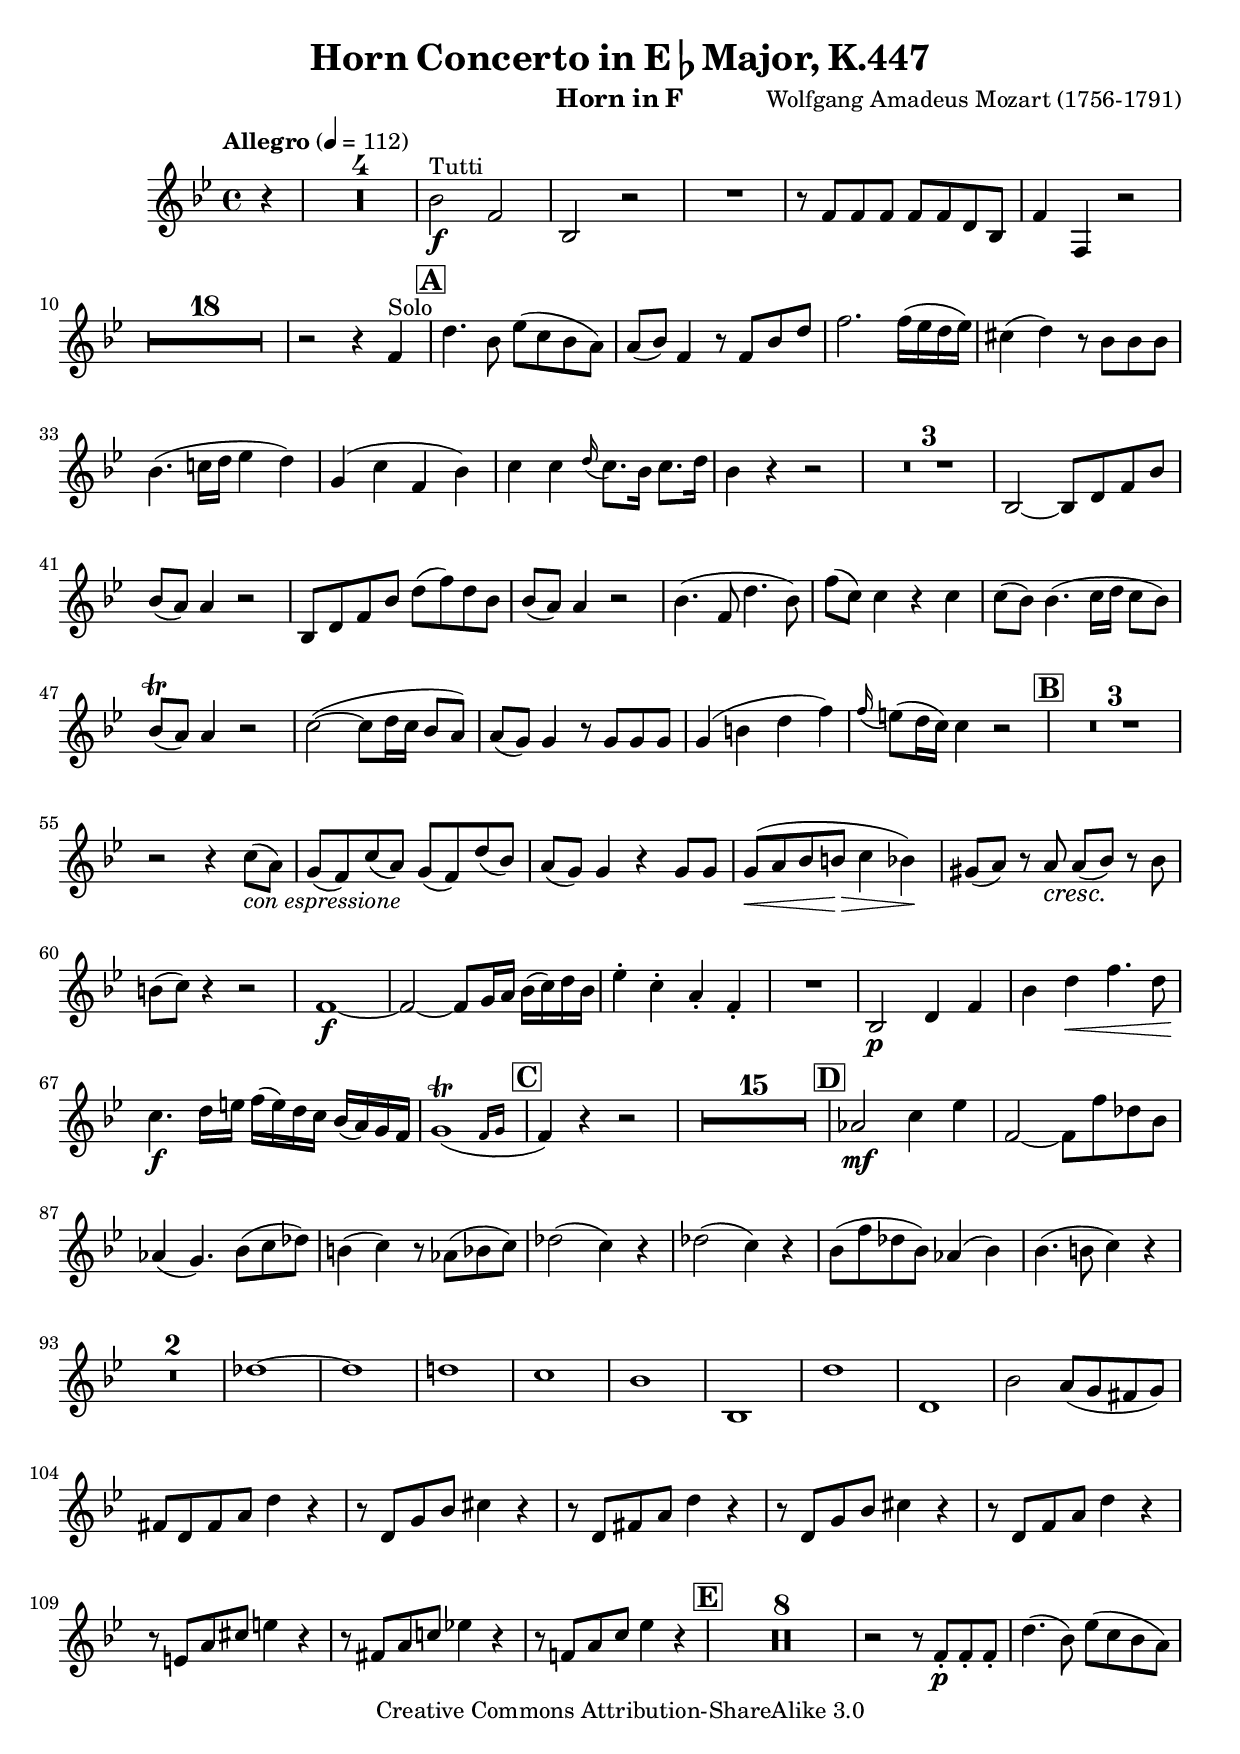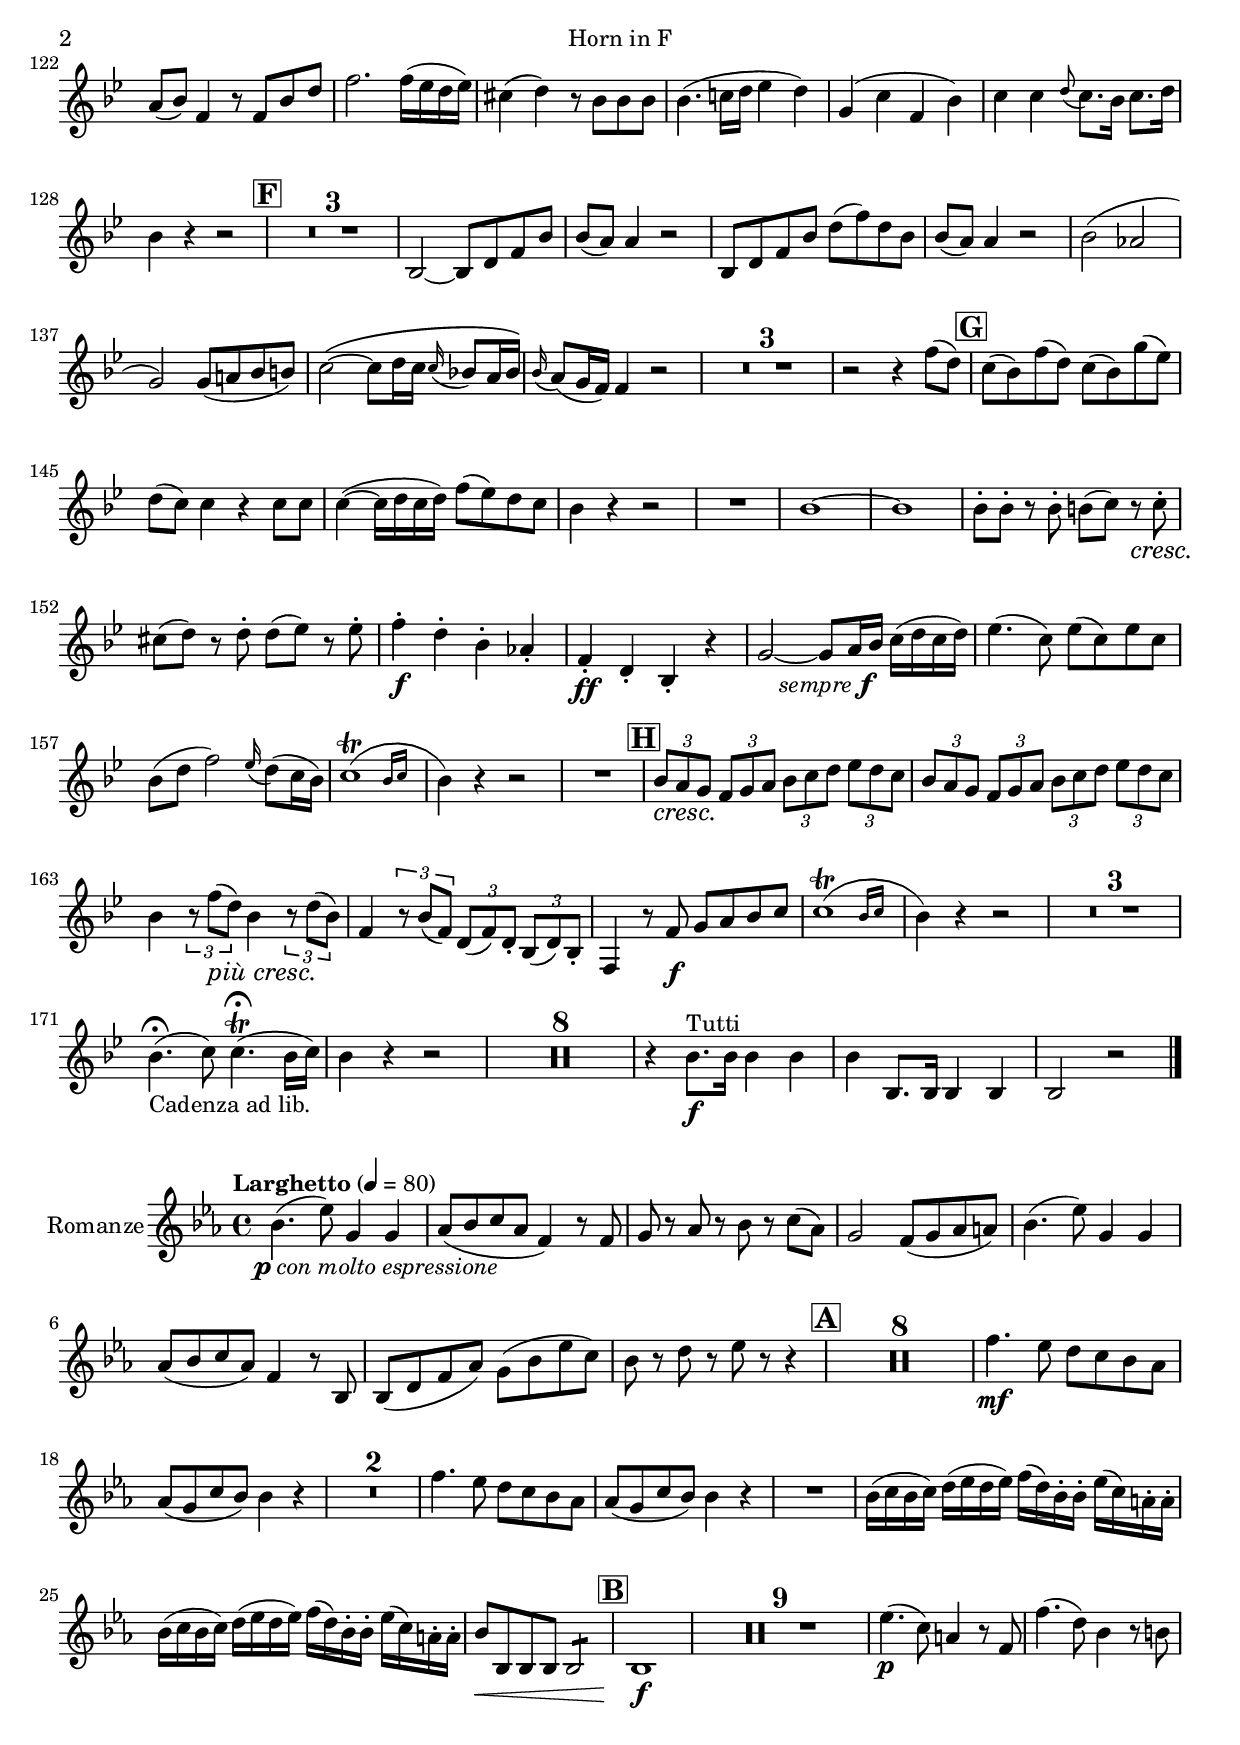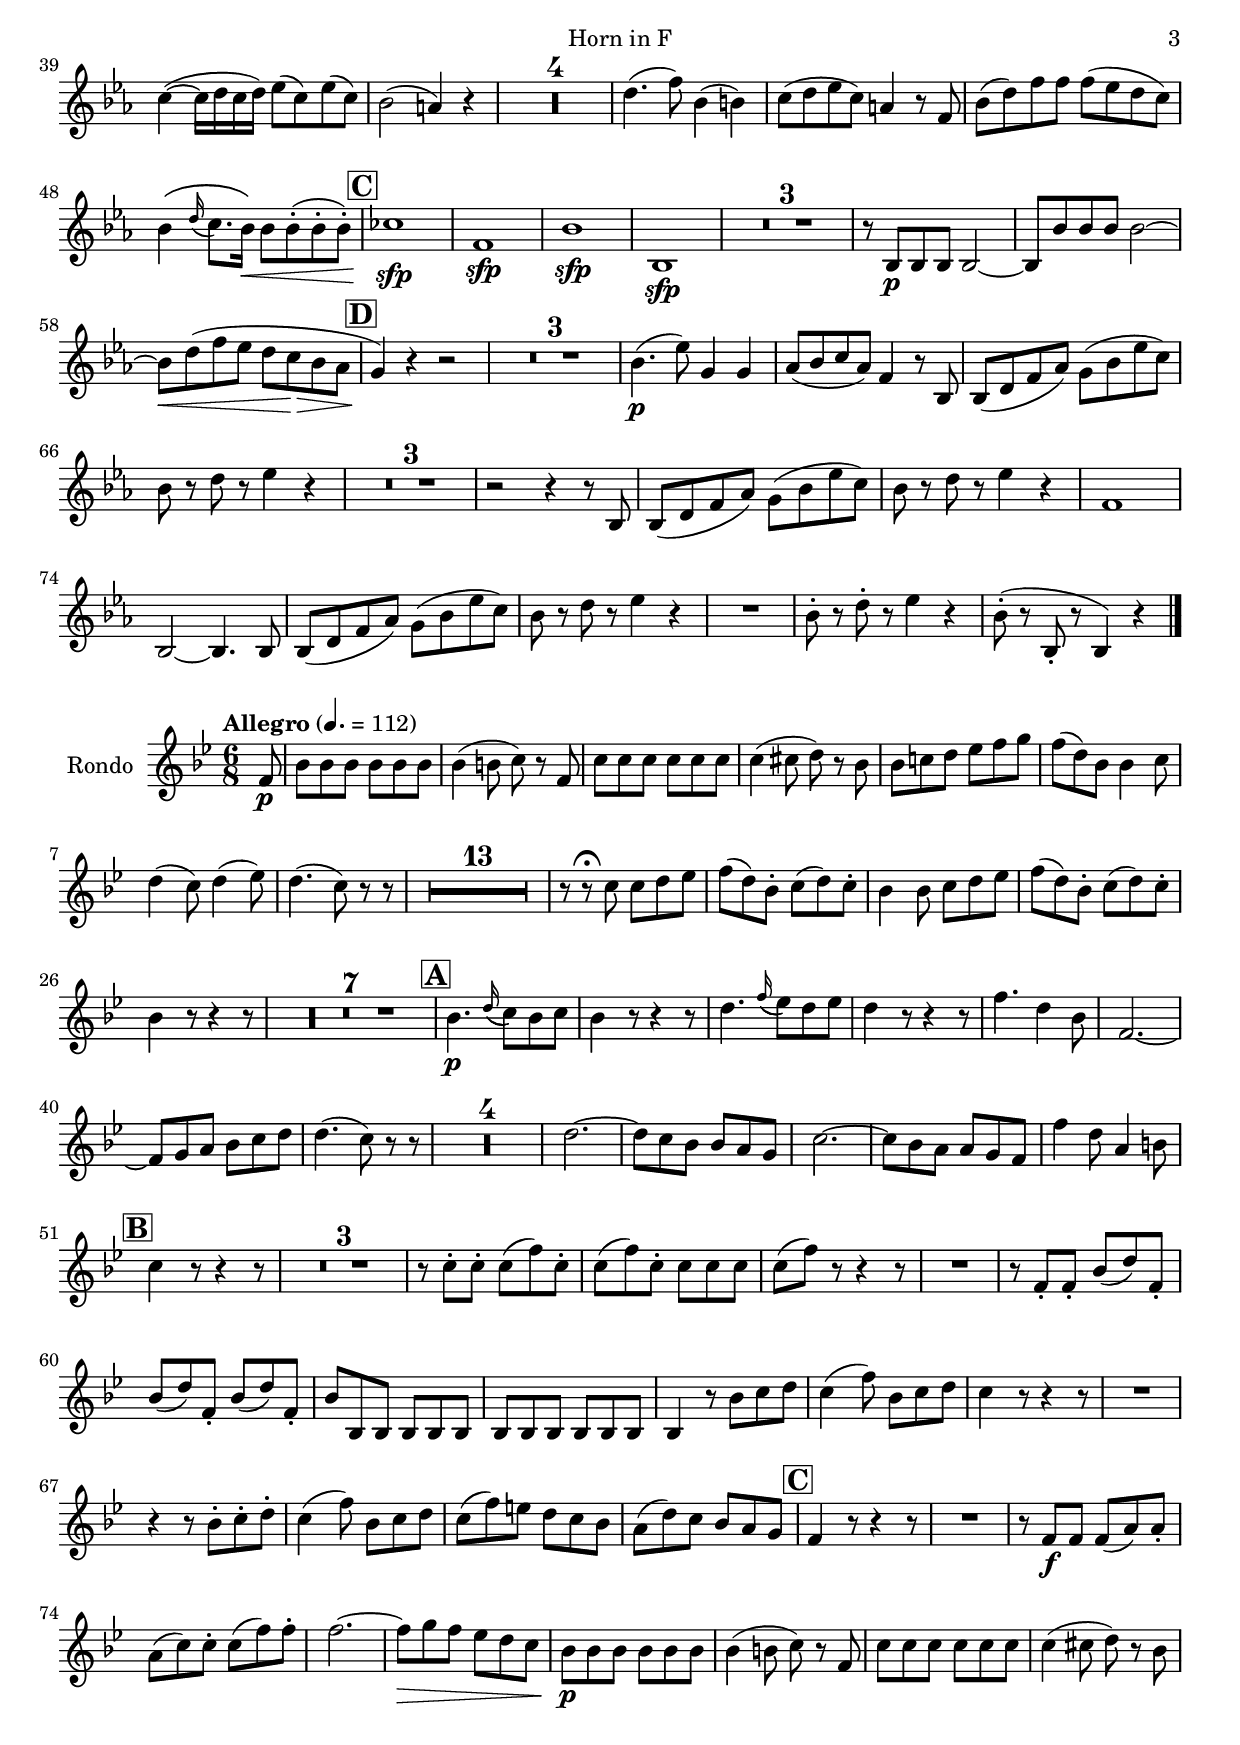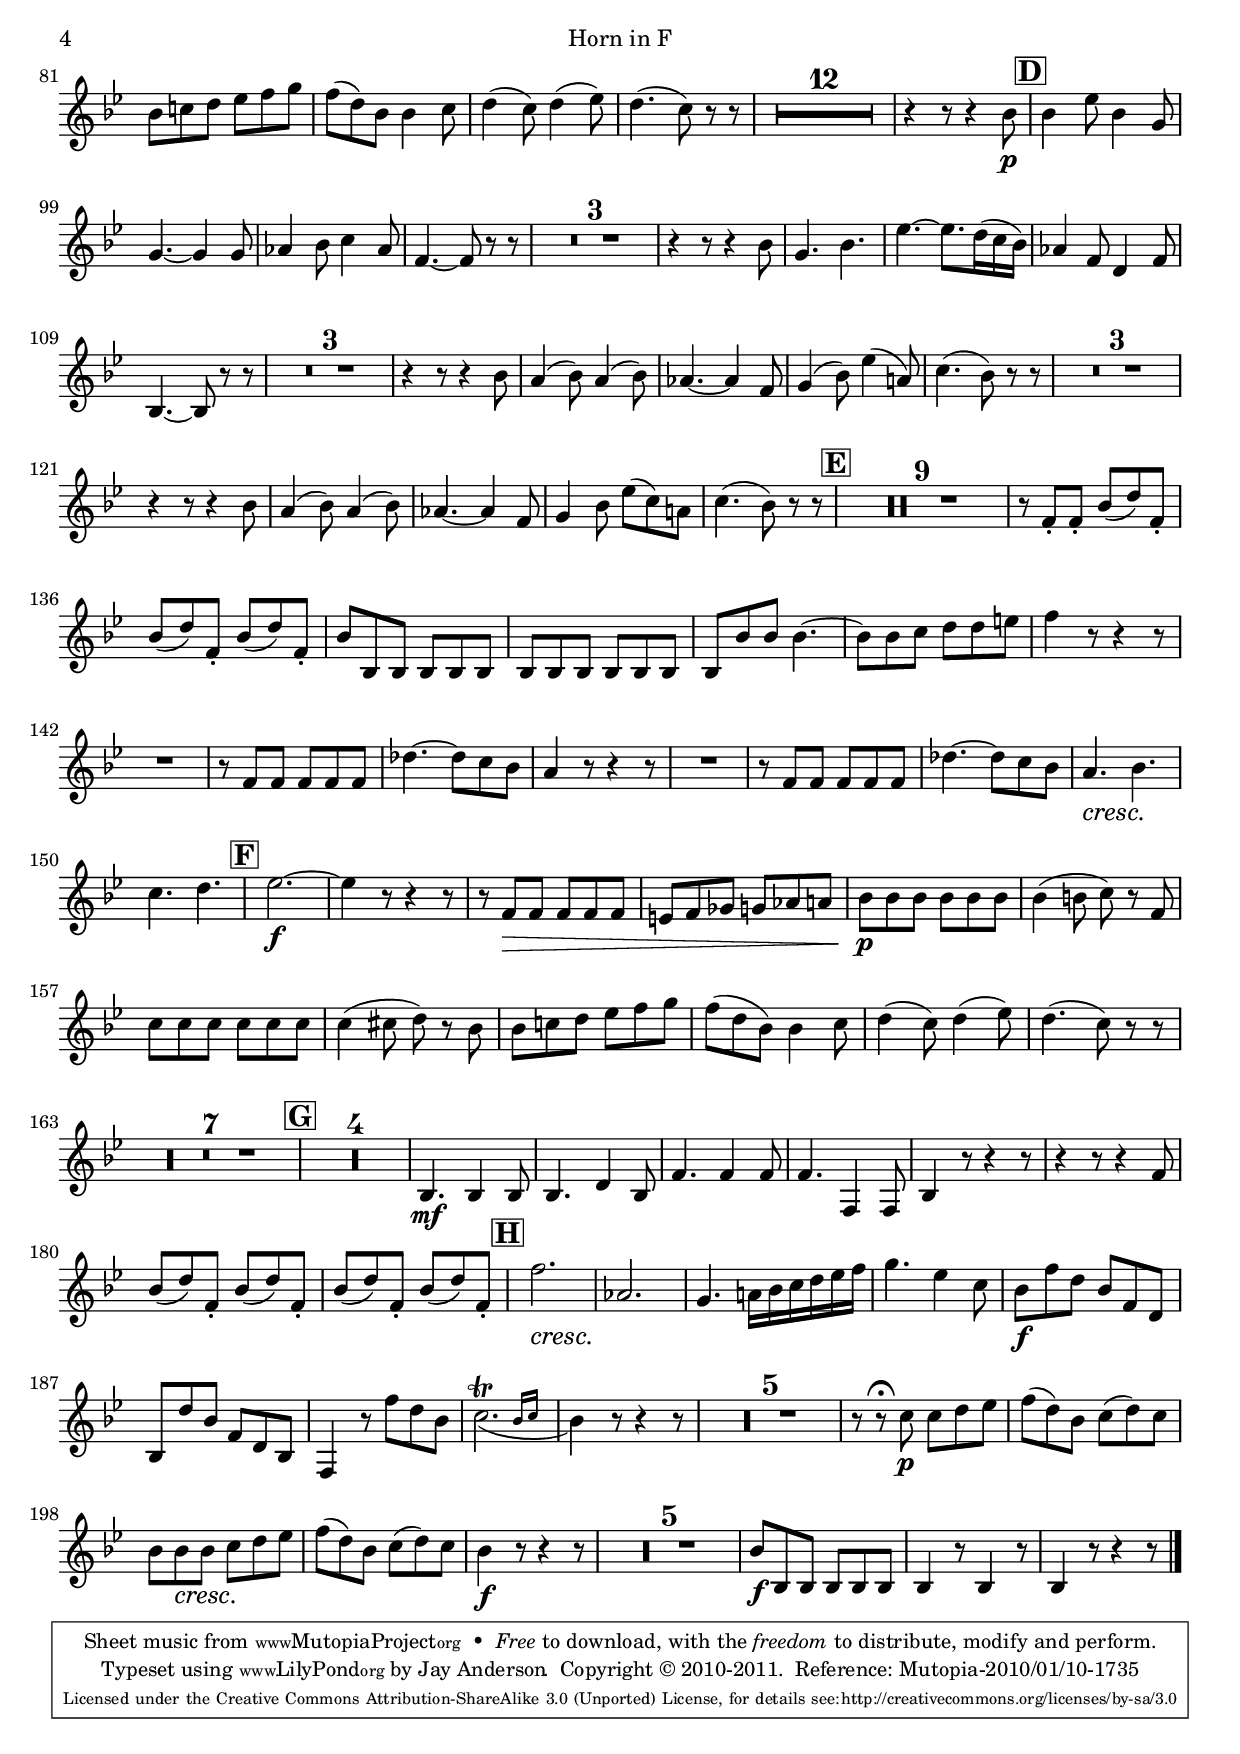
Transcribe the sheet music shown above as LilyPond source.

\version "2.13.50"

\include "defs.ily"
\version "2.13.50"

hornAllegro = \relative c''
{
  \key c \major
  \transposition ees
  r4 |
  R1*4 |
  c2\f^\tutti g |
  c, r |
  R1 |
  r8 g' g g g g e c |
  g'4 g, r2 |
  R1*18
  r2 r4 g'4^\solo |

  %A
  e'4. c8 f( d c b) |
  b( c) g4 r8 g c e |
  g2. g16( f e f) |
  dis4( e4) r8 c8 c c |
  c4.( d16 e f4 e) |
  a,( d g, c) |
  d d \appoggiatura e16 d8. c16 d8. e16 |
  c4 r r2 |
  R1*3 |
  c,2~ c8 e g c |
  c( b) b4 r2 |
  c,8 e g c e( g) e c |
  c( b) b4 r2 |
  c4.( g8 e'4. c8) |
  g'( d) d4 r4 d |
  d8( c) c4.( d16 e d8 c) |
  c8(\trill b) b4 r2 |
  d2~( d8 e16 d c8 b) |
  b( a) a4 r8 a a a |
  a4( cis e g) |
  \appoggiatura g16 fis8( e16 d) d4 r2 |

  %B
  R1*3
  r2 r4 d8(_\conEspressione b) |
  a( g) d'( b) a( g) e'( c) |
  b8( a) a4 r4 a8 a |
  a(\< b c cis\> d4 c\!) |
  ais8( b) r8 b\justCresc b( c) r c |
  cis( d)\! r4 r2 |
  g,1~\f |
  g2~ g8 a16 b c( d) e c |
  f4-. d-. b-. g-. |
  R1 |
  c,2\p e4 g |
  c e\< g4. e8 |
  d4.\f e16 fis g( fis) e d c( b) a g |
  \afterGrace a1(\trill {g16[ a]} |

  %C
  g4) r r2
  R1*15

  %D
  bes2\mf d4 f |
  g,2~ g8 g' ees c |
  bes4( a4.) c8( d ees) |
  cis4( d) r8 bes( c d) |
  ees2( d4) r |
  ees2( d4) r |
  c8( g' ees c) bes4( c) |
  c4.( cis8 d4) r |
  R1*2 |
  ees1~ |
  ees1 |
  e |
  d |
  c |
  c, |
  e' |
  e, |
  c'2 b8( a gis a) |
  gis8 e gis b e4 r |
  r8 e, a c dis4 r |
  r8 e, gis b e4 r |
  r8 e, a c dis4 r |
  r8 e, g b e4 r |
  r8 fis, b dis fis4 r |
  r8 gis, b d f4 r |
  r8 g, b d f4 r |

  %E
  R1*8 |
  r2 r8 g,-.\p g-. g-. |
  e'4.( c8) f( d c b) |
  b( c) g4 r8 g c e |
  g2. g16( f e f) |
  dis4( e) r8 c c c |
  c4.( d16 e f4 e) |
  a,( d g, c) |
  d d \appoggiatura e8 d8. c16 d8. e16 |
  c4 r r2 |

  %F
  R1*3 |
  c,2~ c8 e g c |
  c8( b) b4 r2 |
  c,8 e g c e( g) e c |
  c( b) b4 r2 |
  c2( bes |
  a) a8( b c cis) |
  d2~\( d8 e16 d \appoggiatura d16 c8 b16 c\) |
  \appoggiatura c16 b8( a16 g) g4 r2 |
  R1*3 |
  r2 r4 g'8( e) |

  %G
  d( c) g'( e) d( c) a'( f) |
  e( d) d4 r d8 d |
  d4~( d16 e d e) g8( f) e d |
  c4 r r2 |
  R1 |
  c1~ |
  c |
  c8-. c-. r c-. cis( d) r\justCresc d-. |
  dis( e) r e-. e( f) r f-. |
  g4-.\f e-. c-. bes-. |
  g-.\ff e-. c-. r |
  a'2~ a8\sempreF b16 c d( e d e) |
  f4.( d8) f8( d) f d |
  c( e g2) \appoggiatura f16 e8( d16 c) |
  \afterGrace d1\trill( {c16[ d]} |
  c4) r r2 |
  R1 |

  %H
  \times 2/3 { c8\justCresc b a } \times 2/3 { g a b } \times 2/3 { c d e } \times 2/3 { f e d } |
  \times 2/3 { c b a } \times 2/3 { g a b } \times 2/3 { c d e } \times 2/3 { f e d } |
  c4 \times 2/3 { r8 g'(\justPiuCresc e)} c4 \times 2/3 { r8 e( c)} |
  g4 \times 2/3 { r8 c8( g) } \times 2/3 { e( g) e-. } \times 2/3 { c( e) c-. }|
  g4 r8 g'\f a b c d|

  \afterGrace d1(\trill {c16[ d]}
  c4) r r2 |
  R1*3 |

  c4.(\fermata_\cadenzaAdLib d8) d4.(\trill\fermata c16 d) |
  c4 r r2 |
  R1*8 |
  r4 c8.\f^\tutti c16 c4 c |
  c c,8. c16 c4 c |
  c2 r2 |
}

hornRomanze = \relative c''
{
  \key f \major
  \transposition ees
  \dynamicLeftAlign
  c4.(\pConMoltoEspressione f8) a,4 a |
  bes8( c d bes g4) r8 g |
  a r bes r c r d( bes) |
  a2 g8( a bes b) |
  c4.( f8) a,4 a |
  bes8( c d bes) g4 r8 c, |
  c8( e g bes) a( c f d) |
  c r e r f r r4 |

  %A
  R1*8
  g4.\mf f8 e d c bes |
  bes( a d c) c4 r |
  R1*2 |
  g'4. f8 e d c bes |
  bes( a d c) c4 r |
  R1 |
  \repeat unfold 2
  {
    c16( d c d) e( f e f) g( e) c-. c-. f( d) b-. b-. |
  }
  c8\< c, c c \repeat tremolo 4 c |

  %B
  c1\f |
  R1*9 |
  f'4.(\p d8) b4 r8 g |
  g'4.( e8) c4 r8 cis |
  d4~( d16 e d e) f8( d) f( d) |
  c2( b4) r |
  R1*4 |
  e4.( g8) c,4( cis) |
  d8( e f d) b4 r8 g |
  c( e) g g g( f e d) |
  c4\( \appoggiatura e16 d8. c16\) \< c8 c-.( c-. c)-. |

  %C
  des1\sfp |
  g,1\sfp |
  c\sfp |
  c,\sfp |
  R1*3 |
  r8 c\p c c c2~ |
  c8 c' c c c2~ |
  c8\< e( g f e d\> c bes |

  %D
  a4\!) r r2 |
  R1*3 |
  c4.\p( f8) a,4 a |
  bes8( c d bes) g4 r8 c, |
  c8( e g bes) a( c f d) |
  c r e r f4 r4 |
  R1*3 |
  r2 r4 r8 c,8 |
  c8( e g bes) a( c f d) |
  c r e r f4 r4 |
  g,1 |
  c,2~ c4. c8 |
  c8( e g bes) a( c f d) |
  c r e r f4 r4 |
  R1 |
  c8-. r e-. r f4 r4 |
  c8-.( r c,-. r c4) r4 |
}

hornRondo = \relative c''
{
  \key c \major
  \transposition ees
  g8\p |
  c8 c c c c c |
  c4( cis8 d) r g, |
  d'8 d d d d d |
  d4( dis8 e) r c |
  c d e f g a |
  g( e) c c4 d8 |
  e4( d8) e4( f8) |
  e4.( d8) r r |

  R2.*13 |
  r8 r\fermata d d e f |
  g( e) c-. d( e) d-. |
  c4 c8 d e f |
  g( e) c-. d( e) d-. |
  c4 r8 r4 r8 |
  R2.*7 |

  %A
  c4.\p \appoggiatura e16( d8) c d |
  c4 r8 r4 r8 |
  e4. \appoggiatura g16( f8) e f |
  e4 r8 r4 r8 |
  g4. e4 c8 |
  g2.~ |
  g8 a b c d e  |
  e4.( d8) r r |
  R2.*4 |
  e2.~ |
  e8 d c c b a |
  d2.~ |
  d8 c b b a g |
  g'4 e8 b4 cis8 |

  %B
  d4 r8 r4 r8 |
  R2.*3 |
  r8 d-. d-. d( g) d-. |
  d( g) d-. d d d |
  d( g) r r4 r8 |
  R2. |
  r8 g,-. g-. c( e) g,-. |
  c( e) g,-. c( e) g,-. |
  c c, c c c c |
  c c c c c c |
  c4 r8 c' d e |
  d4( g8) c, d e |
  d4 r8 r4 r8 |
  R2. |
  r4 r8 c-. d-. e-. |
  d4( g8) c, d e |
  d( g) fis e d c |
  b( e) d c b a |

  %C
  g4 r8 r4 r8 |
  R2. |
  r8 g\f g g( b) b-. |
  b( d) d-. d( g) g-. |
  g2.~ |
  g8\> a g f e d |
  c8\p c c c c c |
  c4( cis8 d) r g, |
  d'8 d d d d d |
  d4( dis8 e) r c |
  c d e f g a |
  g( e) c c4 d8 |
  e4( d8) e4( f8) |
  e4.( d8) r r |
  R2.*12 |
  r4 r8 r4 c8\p |

  %D
  c4 f8 c4 a8 |
  a4.~ a4 a8 |
  bes4 c8 d4 bes8 |
  g4.~ g8 r r |
  R2.*3 |
  r4 r8 r4 c8 |
  a4. c |
  f~ f8. e16( d c) |
  bes4 g8 e4 g8 |
  c,4.~ c8 r r |
  R2.*3 |
  r4 r8 r4 c'8 |
  b4( c8) b4( c8) |
  bes4.~ bes4 g8 |
  a4( c8) f4( b,8) |
  d4.( c8) r r |
  R2.*3 |
  r4 r8 r4 c8 |
  b4( c8) b4( c8) |
  bes4.~ bes4 g8 |
  a4 c8 f( d) b |
  d4.( c8) r r |

  %E
  R2.*9 |
  r8 g-. g-. c( e) g,-. |
  c( e) g,-. c( e) g,-. |
  c c, c c c c |
  c c c c c c |
  c8 c' c c4.~ |
  c8 c d e e fis |
  g4 r8 r4 r8 |
  R2. |
  r8 g, g g g g |
  ees'4.~ ees8 d c |
  b4 r8 r4 r8 |
  R2. |
  r8 g g g g g |
  ees'4.~ ees8 d c |
  b4.\justCresc c4. |
  d4. e4. |

  %F
  f2.~\f |
  f4 r8 r4 r8 |
  r8 g,\> g g g g |
  fis g aes a bes b |
  c8\p c c c c c |
  c4( cis8 d) r g, |
  d'8 d d d d d |
  d4( dis8 e) r c |
  c d e f g a |
  g( e c) c4 d8 | % Different slurring from other times
  e4( d8) e4( f8) |
  e4.( d8) r r |
  R2.*7 |

  %G
  R2.*4 |
  c,4.\mf c4 c8 |
  c4. e4 c8 |
  g'4. g4 g8 |
  g4. g,4 g8 |
  c4 r8 r4 r8 |
  r4 r8 r4 g'8 |
  c( e) g,-. c( e) g,-. |
  c( e) g,-. c( e) g,-. |
  g'2.\justCresc |
  bes,2. |
  a4. b16 c d e f g |
  a4. f4 d8 |
  c8\f g' e c g e |
  c e' c g e c |
  g4 r8 g''8 e c |
  \afterGrace d2._(\trill {c16[ d]} |
  c4) r8 r4 r8 |
  R2.*5 |
  r8 r8\fermata d8\p d e f |
  g( e) c d( e) d |
  c c\justCresc c d e f |
  g( e) c d( e) d |
  c4\f r8 r4 r8 |
  R2.*5 |
  c8\f c, c c c c |
  c4 r8 c4 r8 |
  c4 r8 r4 r8 |
}


instrument = \markup {Horn in F}
\include "header.ily"

allegro = \transpose f ees \hornAllegro
romanze = \transpose f ees \hornRomanze
rondo = \transpose f ees \hornRondo
\version "2.13.50"

\score
{
  \new Staff
  {
    << \allegro \outlineAllegro >>
  }
}

\score
{
  \new Staff
  {
    \set Staff.instrumentName = "Romanze"
    << \romanze \outlineRomanze >>
  }
}

\score
{
  \new Staff
  {
    \set Staff.instrumentName = "Rondo"
    << \rondo \outlineRondo >>
  }
}

